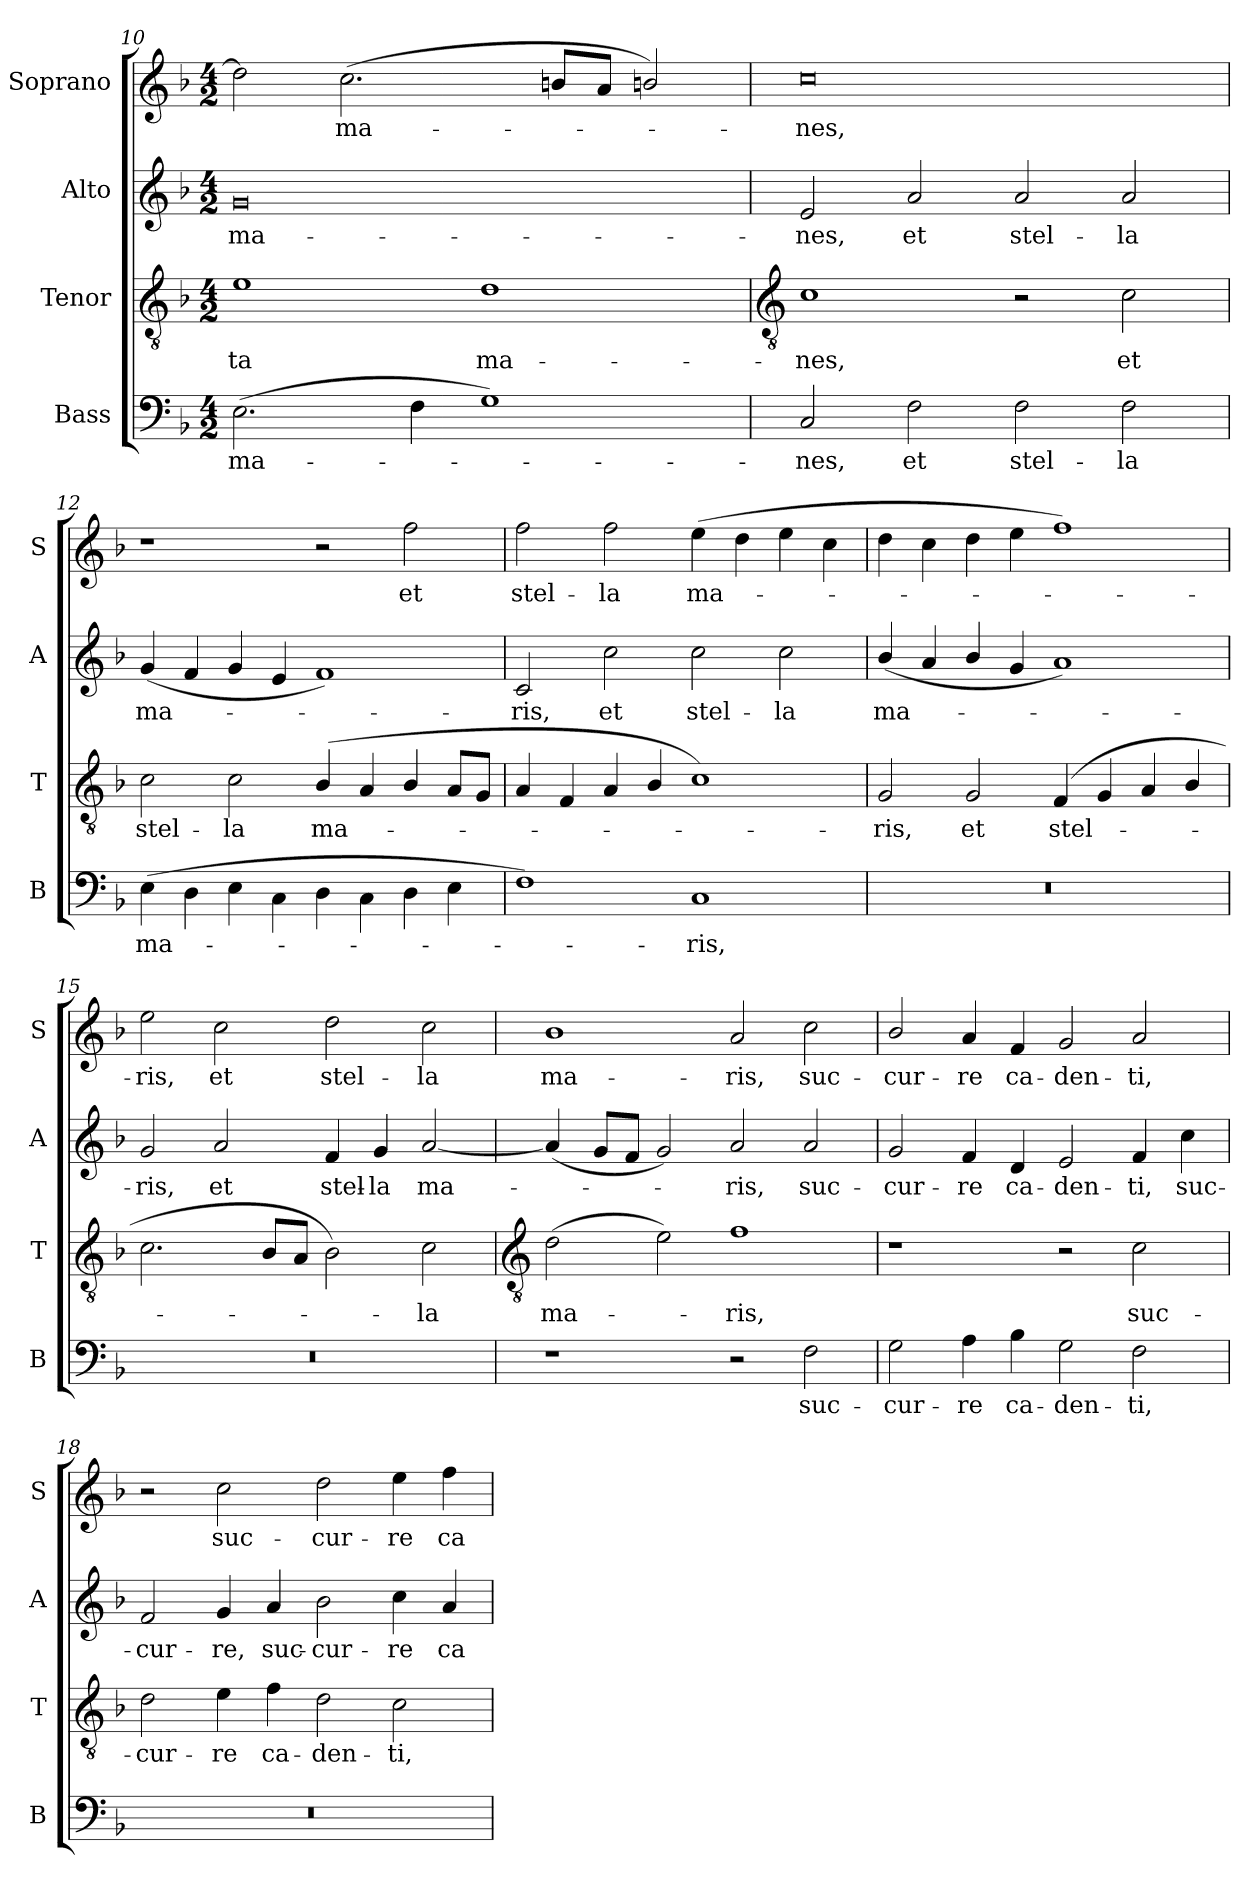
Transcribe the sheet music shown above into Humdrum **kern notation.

**kern	**text	**kern	**text	**kern	**text	**kern	**text
*part4	*part4	*part3	*part3	*part2	*part2	*part1	*part1
*staff4	*staff4	*staff3	*staff3	*staff2	*staff2	*staff1	*staff1
*I"Bass	*	*I"Tenor	*	*I"Alto	*	*I"Soprano	*
*I'B	*	*I'T	*	*I'A	*	*I'S	*
*clefF4	*	*clefGv2	*	*clefG2	*	*clefG2	*
*k[b-]	*	*k[b-]	*	*k[b-]	*	*k[b-]	*
*F:	*	*F:	*	*F:	*	*F:	*
*M4/2	*	*M4/2	*	*M4/2	*	*M4/2	*
=10	=10	=10	=10	=10	=10	=10	=10
!	!LO:LY:b	!	!LO:LY:b	!	!LO:LY:b	!	!
(>2.E	ma-	1e	-ta	0g	ma-	2dd]	.
!	!	!	!	!	!	!	!LO:LY:b
.	.	.	.	.	.	(<2.cc	ma-
4F	.	.	.	.	.	.	.
!	!	!	!LO:LY:b	!	!	!	!
1G)	.	1d	ma-	.	.	.	.
.	.	.	.	.	.	8b/L	.
.	.	.	.	.	.	8a/J	.
.	.	.	.	.	.	2bn/)	.
!!LO:LB:g=z
=11	=11	=11	=11	=11	=11	=11	=11
*	*	*clefGv2	*	*	*	*	*
!	!LO:LY:b	!	!LO:LY:b	!	!LO:LY:b	!	!LO:LY:b
2C	nes,	1c	-nes,	2e	-nes,	0cc	nes,
!	!LO:LY:b	!	!	!	!LO:LY:b	!	!
2F	et	.	.	2a	et	.	.
!	!LO:LY:b	!	!	!	!LO:LY:b	!	!
2F	stel-	2r	.	2a	stel-	.	.
!	!LO:LY:b	!	!LO:LY:b	!	!LO:LY:b	!	!
2F	-la	2c	et	2a	-la	.	.
=12	=12	=12	=12	=12	=12	=12	=12
!	!LO:LY:b	!	!LO:LY:b	!	!LO:LY:b	!	!
(>4E	ma-	2c	stel-	(<4g	ma-	1r	.
4D	.	.	.	4f	.	.	.
!	!	!	!LO:LY:b	!	!	!	!
4E	.	2c	-la	4g	.	.	.
4C\	.	.	.	4e	.	.	.
!	!	!	!LO:LY:b	!	!	!	!
4D	.	(<4B-/	ma-	1f)	.	2r	.
4C\	.	4A	.	.	.	.	.
!	!	!	!	!	!	!	!LO:LY:b
4D	.	4B-/	.	.	.	2ff	et
4E	.	8AL	.	.	.	.	.
.	.	8GJ	.	.	.	.	.
=13	=13	=13	=13	=13	=13	=13	=13
!	!	!	!	!	!LO:LY:b	!	!LO:LY:b
1F)	.	4A	.	2c	ris,	2ff	stel-
.	.	4F	.	.	.	.	.
!	!	!	!	!	!LO:LY:b	!	!LO:LY:b
.	.	4A	.	2cc	et	2ff	-la
.	.	4B-/	.	.	.	.	.
!	!LO:LY:b	!	!	!	!LO:LY:b	!	!LO:LY:b
1C	ris,	1c)	.	2cc	stel-	(>4ee	ma-
.	.	.	.	.	.	4dd	.
!	!	!	!	!	!LO:LY:b	!	!
.	.	.	.	2cc	-la	4ee	.
.	.	.	.	.	.	4cc	.
=14	=14	=14	=14	=14	=14	=14	=14
!	!	!	!LO:LY:b	!	!LO:LY:b	!	!
0r	.	2G	ris,	(<4b-/	ma-	4dd	.
.	.	.	.	4a	.	4cc	.
!	!	!	!LO:LY:b	!	!	!	!
.	.	2G	et	4b-/	.	4dd	.
.	.	.	.	4g	.	4ee	.
!	!	!	!LO:LY:b	!	!	!	!
.	.	(<4F	stel-	1a)	.	1ff)	.
.	.	4G	.	.	.	.	.
.	.	4A	.	.	.	.	.
.	.	4B-/	.	.	.	.	.
=15	=15	=15	=15	=15	=15	=15	=15
!	!	!	!	!	!LO:LY:b	!	!LO:LY:b
0r	.	2.c\	.	2g	ris,	2ee	ris,
!	!	!	!	!	!LO:LY:b	!	!LO:LY:b
.	.	.	.	2a	et	2cc	et
.	.	8B-L	.	.	.	.	.
.	.	8AJ	.	.	.	.	.
!	!	!	!	!	!LO:LY:b	!	!LO:LY:b
.	.	2B-)	.	4f	stel-	2dd	stel-
!	!	!	!	!	!LO:LY:b	!	!
.	.	.	.	4g	-la	.	.
!	!	!	!LO:LY:b	!	!LO:LY:b	!	!LO:LY:b
.	.	2c	la	[2a	ma-	2cc	-la
!!LO:LB:g=z
=16	=16	=16	=16	=16	=16	=16	=16
*	*	*clefGv2	*	*	*	*	*
!	!	!	!LO:LY:b	!	!	!	!LO:LY:b
1r	.	(>2d	ma-	(<4a]	.	1b-	ma-
.	.	.	.	8gL	.	.	.
.	.	.	.	8fJ	.	.	.
.	.	2e)	.	2g)	.	.	.
!	!	!	!LO:LY:b	!	!LO:LY:b	!	!LO:LY:b
2r	.	1f	ris,	2a	ris,	2a	-ris,
!	!LO:LY:b	!	!	!	!LO:LY:b	!	!LO:LY:b
2F	suc-	.	.	2a	suc-	2cc	suc-
=17	=17	=17	=17	=17	=17	=17	=17
!	!LO:LY:b	!	!	!	!LO:LY:b	!	!LO:LY:b
2G	-cur-	1r	.	2g	-cur-	2b-/	-cur-
!	!LO:LY:b	!	!	!	!LO:LY:b	!	!LO:LY:b
4A	-re	.	.	4f	-re	4a	-re
!	!LO:LY:b	!	!	!	!LO:LY:b	!	!LO:LY:b
4B-	ca-	.	.	4d	ca-	4f	ca-
!	!LO:LY:b	!	!	!	!LO:LY:b	!	!LO:LY:b
2G	-den-	2r	.	2e	-den-	2g	-den-
!	!LO:LY:b	!	!LO:LY:b	!	!LO:LY:b	!	!LO:LY:b
2F	-ti,	2c	suc-	4f	-ti,	2a	-ti,
!	!	!	!	!	!LO:LY:b	!	!
.	.	.	.	4cc	suc-	.	.
=18	=18	=18	=18	=18	=18	=18	=18
!	!	!	!LO:LY:b	!	!LO:LY:b	!	!
0r	.	2d	-cur-	2f	-cur-	2r	.
!	!	!	!LO:LY:b	!	!LO:LY:b	!	!LO:LY:b
.	.	4e	-re	4g	-re,	2cc	suc-
!	!	!	!LO:LY:b	!	!LO:LY:b	!	!
.	.	4f	ca-	4a	suc-	.	.
!	!	!	!LO:LY:b	!	!LO:LY:b	!	!LO:LY:b
.	.	2d	-den-	2b-	-cur-	2dd	-cur-
!	!	!	!LO:LY:b	!	!LO:LY:b	!	!LO:LY:b
.	.	2c	-ti,	4cc	-re	4ee	-re
!	!	!	!	!	!LO:LY:b	!	!LO:LY:b
.	.	.	.	4a	ca-	4ff	ca-
=	=	=	=	=	=	=	=
*-	*-	*-	*-	*-	*-	*-	*-
